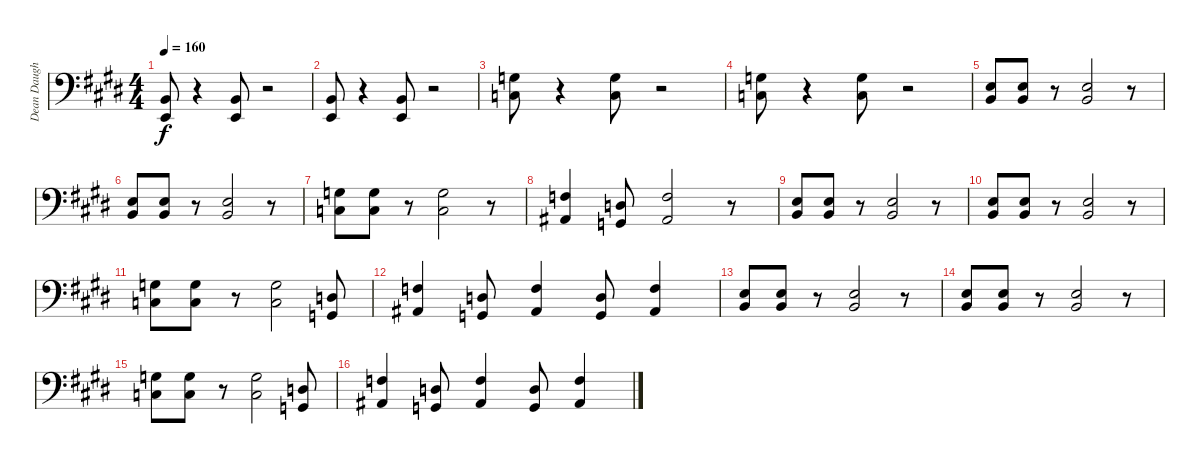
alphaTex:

\track ("Dean Daughtry Keyboards LH" "Dean Daugh") {instrument honkytonkpiano}
\staff {score}
\tuning (G2 D2 A1 E1) {hide}
\ts (4 4)
\tempo 160
\clef f4
\ks e
(9.2 7.3).8{dy f} r.4 (9.2 7.3).8 r.2 |
(9.2 7.3).8 r.4 (9.2 7.3).8 r.2 |
(12.1 10.2).8 r.4 (12.1 10.2).8 r.2 |
(12.1 10.2).8 r.4 (12.1 10.2).8 r.2 |
(9.1 9.2).8 (9.1 9.2).8 r.8 (9.1 9.2).2 r.8 |
(9.1 9.2).8 (9.1 9.2).8 r.8 (9.1 9.2).2 r.8 |
(12.1 10.2).8 (12.1 10.2).8 r.8 (12.1 10.2).2 r.8 |
(10.1 8.2).4 (12.2 10.3).8 (10.1 8.2).2 r.8 |
(9.1 9.2).8 (9.1 9.2).8 r.8 (9.1 9.2).2 r.8 |
(9.1 9.2).8 (9.1 9.2).8 r.8 (9.1 9.2).2 r.8 |
(12.1 10.2).8 (12.1 10.2).8 r.8 (12.1 10.2).2 (12.2 10.3).8 |
(10.1 8.2).4 (12.2 10.3).8 (10.1 8.2).4 (12.2 10.3).8 (10.1 8.2).4 |
(9.1 9.2).8 (9.1 9.2).8 r.8 (9.1 9.2).2 r.8 |
(9.1 9.2).8 (9.1 9.2).8 r.8 (9.1 9.2).2 r.8 |
(12.1 10.2).8 (12.1 10.2).8 r.8 (12.1 10.2).2 (12.2 10.3).8 |
(10.1 8.2).4 (12.2 10.3).8 (10.1 8.2).4 (12.2 10.3).8 (10.1 8.2).4
